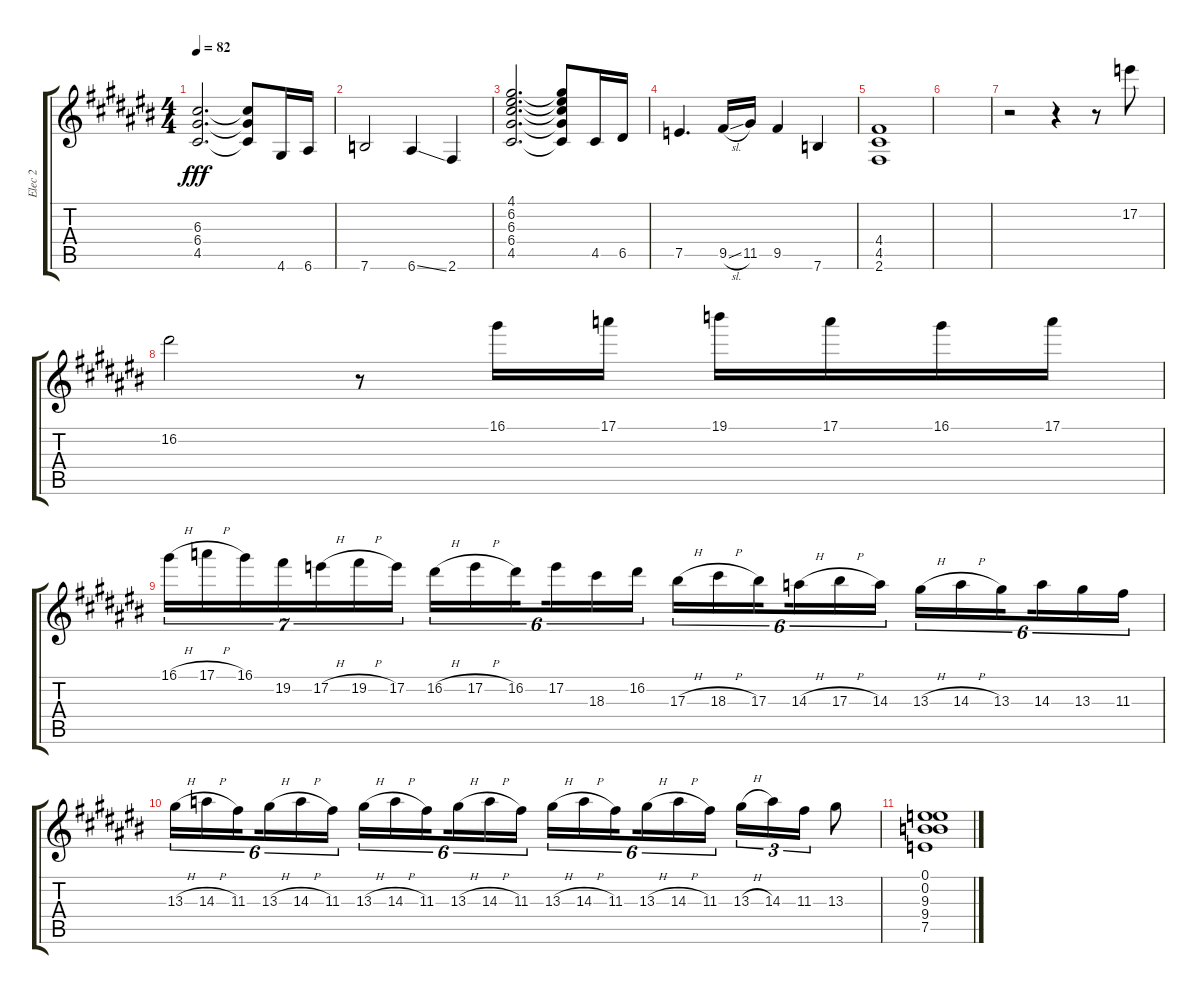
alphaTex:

\track ("Elec 2" "Elec 2") {instrument overdrivenguitar}
\staff {score tabs}
\tuning (E4 B3 G3 D3 A2 E2) {hide}
\ts (4 4)
\tempo 82
\clef g2
\ks c#
(6.3 6.4 4.5).2{d dy fff} (6.3{t} 6.4{t} 4.5{t}).8 4.6.16 6.6.16 |
7.6.2 6.6{ss}.4 2.6.4 |
(4.1 6.2 6.3 6.4 4.5).2{d} (4.1{t} 6.2{t} 6.3{t} 6.4{t} 4.5{t}).8 4.5.16 6.5.16 |
7.5.4{d} 9.5{sl}.16 11.5.16 9.5.4 7.6.4 |
(4.4 4.5 2.6).1 |
|
r.2 r.4 r.8 17.2.8 |
16.2.2 r.8 16.1.16 17.1.16 19.1.16 17.1.16 16.1.16 17.1.16 |
16.1{h}.16{tu (7 4)} 17.1{h}.16{tu (7 4)} 16.1.16{tu (7 4)} 19.2.16{tu (7 4)} 17.2{h}.16{tu (7 4)} 19.2{h}.16{tu (7 4)} 17.2.16{tu (7 4)} 16.2{h}.16{tu (6 4)} 17.2{h}.16{tu (6 4)} 16.2.16{tu (6 4) beam splitsecondary} 17.2.16{tu (6 4)} 18.3.16{tu (6 4)} 16.2.16{tu (6 4)} 17.3{h}.16{tu (6 4)} 18.3{h}.16{tu (6 4)} 17.3.16{tu (6 4) beam splitsecondary} 14.3{h}.16{tu (6 4)} 17.3{h}.16{tu (6 4)} 14.3.16{tu (6 4)} 13.3{h}.16{tu (6 4)} 14.3{h}.16{tu (6 4)} 13.3.16{tu (6 4) beam splitsecondary} 14.3.16{tu (6 4)} 13.3.16{tu (6 4)} 11.3.16{tu (6 4)} |
13.3{h}.16{tu (6 4)} 14.3{h}.16{tu (6 4)} 11.3.16{tu (6 4) beam splitsecondary} 13.3{h}.16{tu (6 4)} 14.3{h}.16{tu (6 4)} 11.3.16{tu (6 4)} 13.3{h}.16{tu (6 4)} 14.3{h}.16{tu (6 4)} 11.3.16{tu (6 4) beam splitsecondary} 13.3{h}.16{tu (6 4)} 14.3{h}.16{tu (6 4)} 11.3.16{tu (6 4)} 13.3{h}.16{tu (6 4)} 14.3{h}.16{tu (6 4)} 11.3.16{tu (6 4) beam splitsecondary} 13.3{h}.16{tu (6 4)} 14.3{h}.16{tu (6 4)} 11.3.16{tu (6 4)} 13.3{h}.16{tu (3 2)} 14.3.16{tu (3 2)} 11.3.16{tu (3 2)} 13.3.8 |
(0.1 0.2 9.3 9.4 7.5).1
